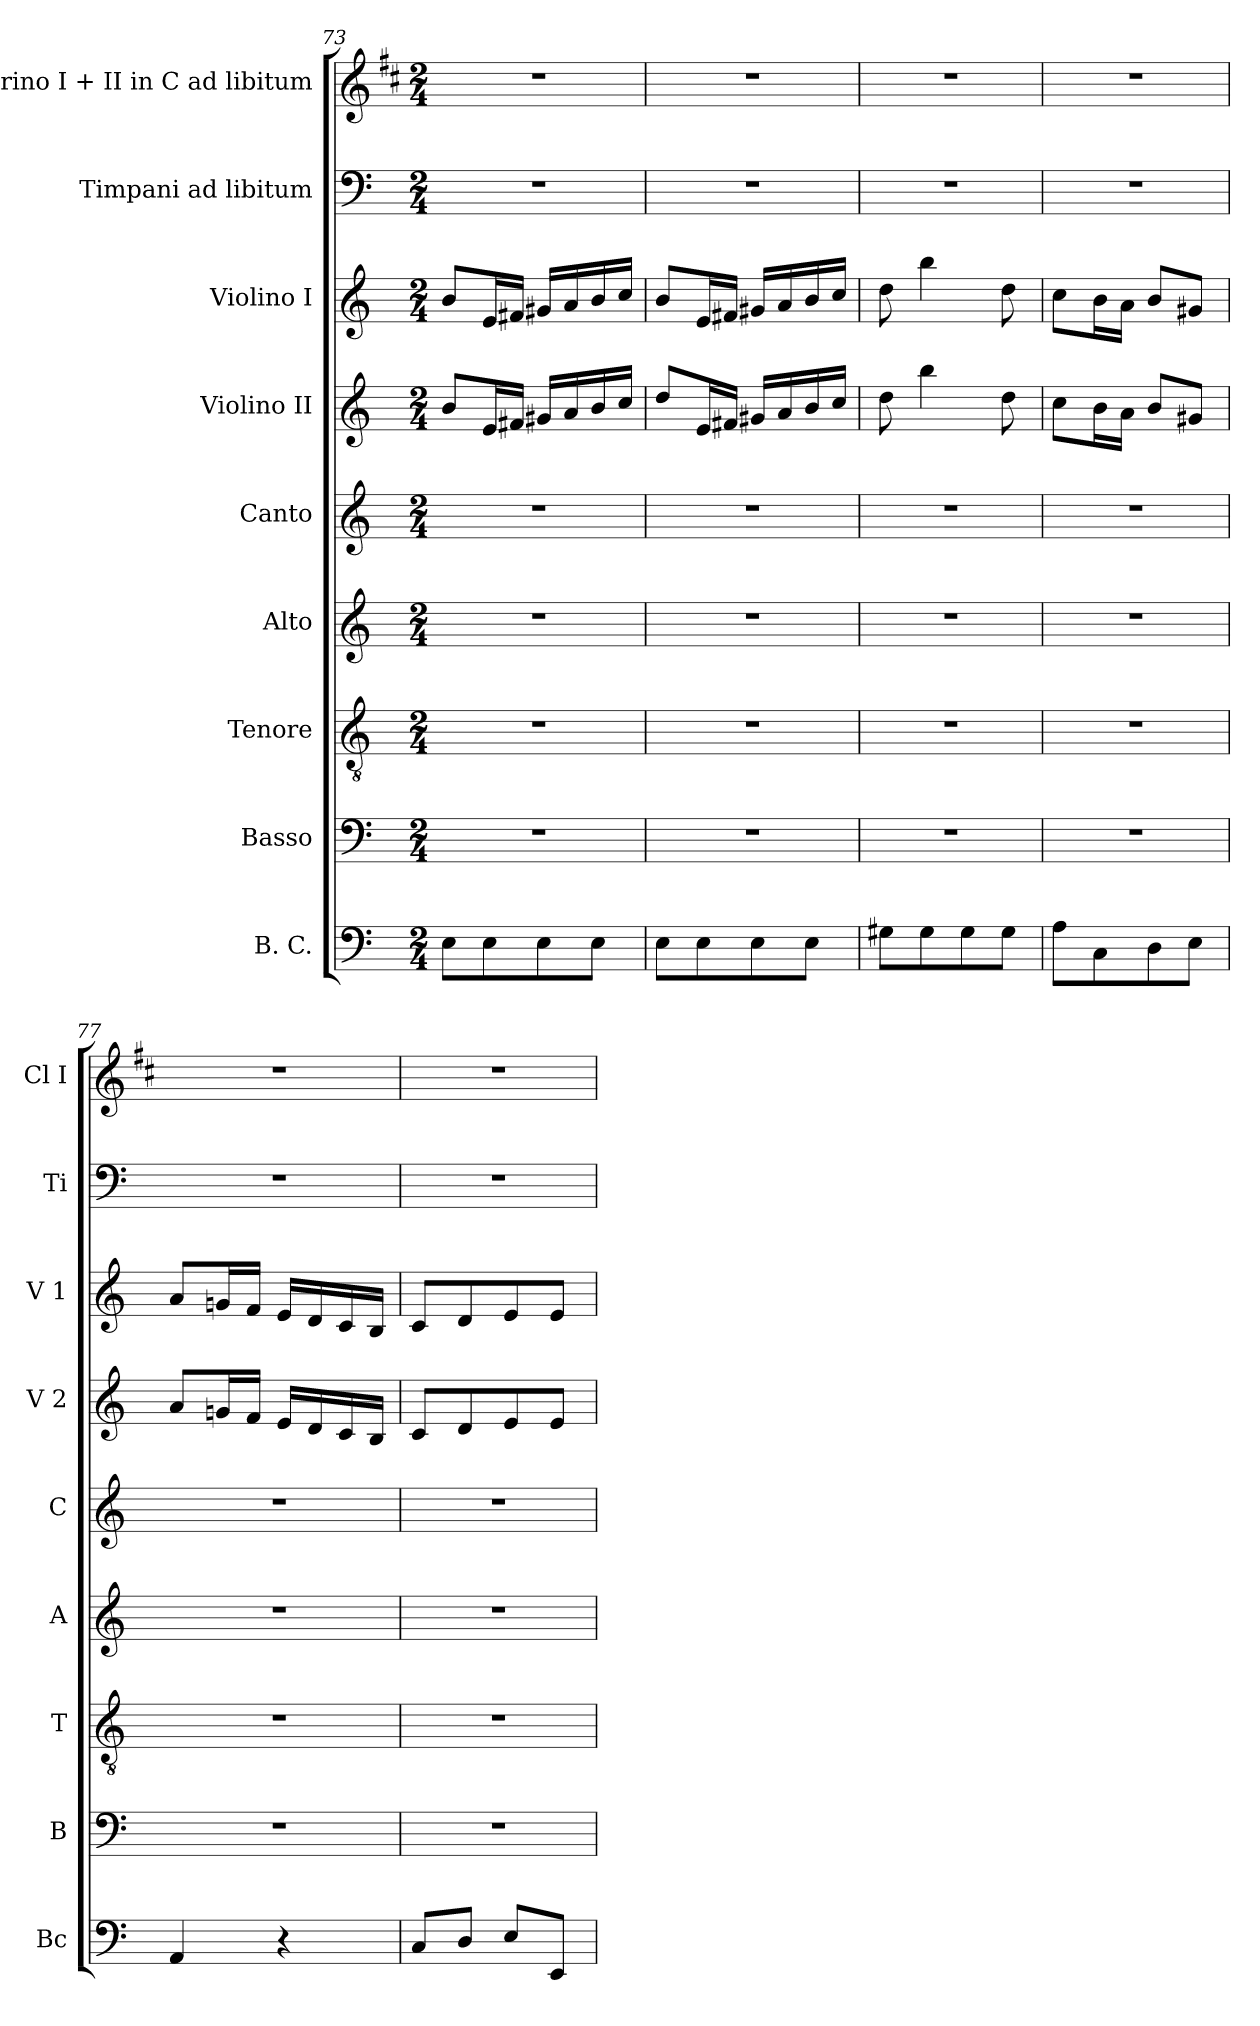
**kern	**kern	**kern	**kern	**kern	**kern	**kern	**kern	**kern
*part9	*part8	*part7	*part6	*part5	*part4	*part3	*part2	*part1
*staff9	*staff8	*staff7	*staff6	*staff5	*staff4	*staff3	*staff2	*staff1
*I"B. C.	*I"Basso	*I"Tenore	*I"Alto	*I"Canto	*I"Violino II	*I"Violino I	*I"Timpani ad libitum	*I"Clarino I + II in C ad libitum
*I'Bc	*I'B	*I'T	*I'A	*I'C	*I'V 2	*I'V 1	*I'Ti	*I'Cl I
*clefF4	*clefF4	*clefGv2	*clefG2	*clefG2	*clefG2	*clefG2	*clefF4	*clefG2
*	*	*	*	*	*	*	*	*ITrd1c2
*k[]	*k[]	*k[]	*k[]	*k[]	*k[]	*k[]	*k[]	*k[]
*M2/4	*M2/4	*M2/4	*M2/4	*M2/4	*M2/4	*M2/4	*M2/4	*M2/4
=73	=73	=73	=73	=73	=73	=73	=73	=73
8E\L	2r	2r	2r	2r	8b/L	8b/L	2r	2r
8E\	.	.	.	.	16e/L	16e/L	.	.
.	.	.	.	.	16f#X/JJ	16f#X/JJ	.	.
8E\	.	.	.	.	16g#X/LL	16g#X/LL	.	.
.	.	.	.	.	16a/	16a/	.	.
8E\J	.	.	.	.	16b/	16b/	.	.
.	.	.	.	.	16cc/JJ	16cc/JJ	.	.
=74	=74	=74	=74	=74	=74	=74	=74	=74
8E\L	2r	2r	2r	2r	8dd/L	8b/L	2r	2r
8E\	.	.	.	.	16e/L	16e/L	.	.
.	.	.	.	.	16f#X/JJ	16f#X/JJ	.	.
8E\	.	.	.	.	16g#X/LL	16g#X/LL	.	.
.	.	.	.	.	16a/	16a/	.	.
8E\J	.	.	.	.	16b/	16b/	.	.
.	.	.	.	.	16cc/JJ	16cc/JJ	.	.
!!LO:LB:g=z
=75	=75	=75	=75	=75	=75	=75	=75	=75
8G#X\L	2r	2r	2r	2r	8dd\	8dd\	2r	2r
8G#\	.	.	.	.	4bb\	4bb\	.	.
8G#\	.	.	.	.	.	.	.	.
8G#\J	.	.	.	.	8dd\	8dd\	.	.
=76	=76	=76	=76	=76	=76	=76	=76	=76
8A\L	2r	2r	2r	2r	8cc\L	8cc\L	2r	2r
8C\	.	.	.	.	16b\L	16b\L	.	.
.	.	.	.	.	16a\JJ	16a\JJ	.	.
8D\	.	.	.	.	8b/L	8b/L	.	.
8E\J	.	.	.	.	8g#X/J	8g#X/J	.	.
=77	=77	=77	=77	=77	=77	=77	=77	=77
4AA/	2r	2r	2r	2r	8a/L	8a/L	2r	2r
.	.	.	.	.	16gn/L	16gn/L	.	.
.	.	.	.	.	16f/JJ	16f/JJ	.	.
4r	.	.	.	.	16e/LL	16e/LL	.	.
.	.	.	.	.	16d/	16d/	.	.
.	.	.	.	.	16c/	16c/	.	.
.	.	.	.	.	16B/JJ	16B/JJ	.	.
=78	=78	=78	=78	=78	=78	=78	=78	=78
8C/L	2r	2r	2r	2r	8c/L	8c/L	2r	2r
8D/J	.	.	.	.	8d/	8d/	.	.
8E/L	.	.	.	.	8e/	8e/	.	.
8EE/J	.	.	.	.	8e/J	8e/J	.	.
=	=	=	=	=	=	=	=	=
*-	*-	*-	*-	*-	*-	*-	*-	*-
